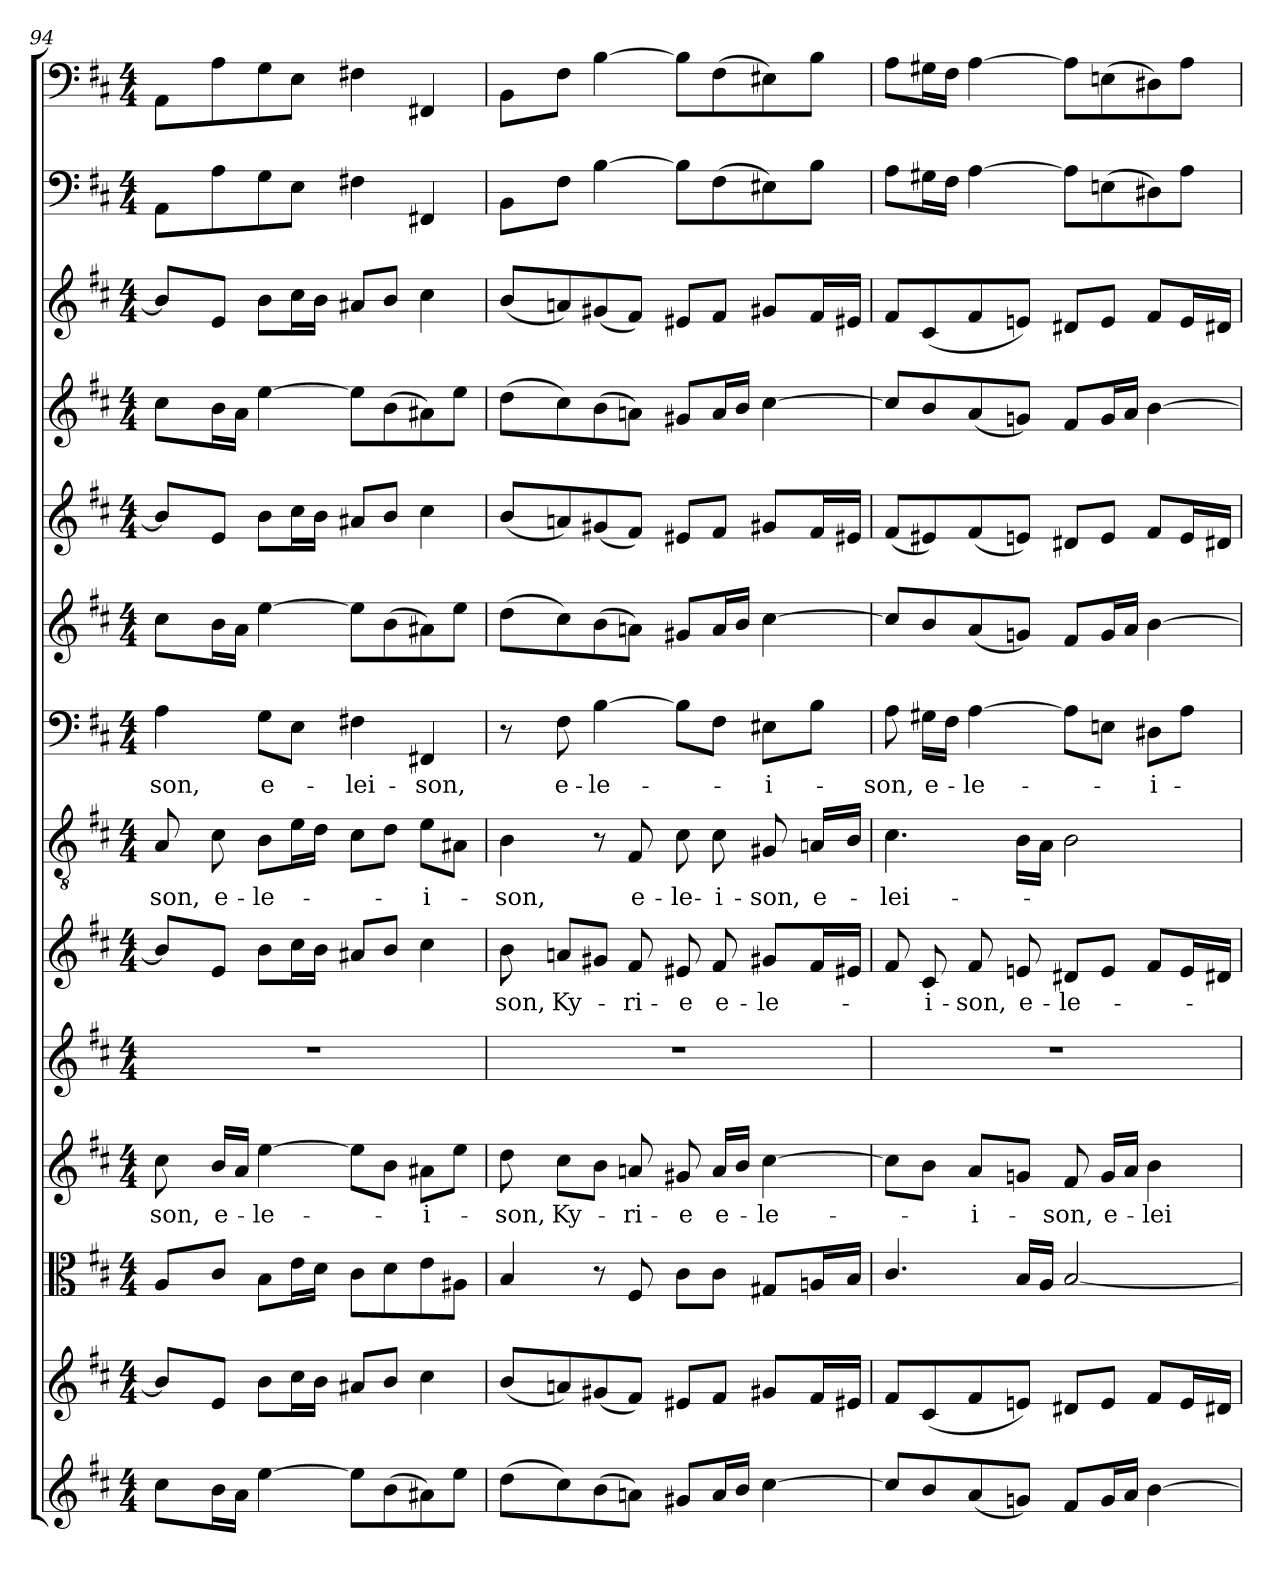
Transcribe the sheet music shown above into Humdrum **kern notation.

**kern	**kern	**kern	**kern	**text	**kern	**kern	**text	**kern	**text	**kern	**text	**kern	**kern	**kern	**kern	**kern	**kern
*part14	*part13	*part12	*part11	*part11	*part10	*part9	*part9	*part8	*part8	*part7	*part7	*part6	*part5	*part4	*part3	*part2	*part1
*staff14	*staff13	*staff12	*staff11	*staff11	*staff10	*staff9	*staff9	*staff8	*staff8	*staff7	*staff7	*staff6	*staff5	*staff4	*staff3	*staff2	*staff1
*clefG2	*clefG2	*clefC3	*clefG2	*	*clefG2	*clefG2	*	*clefGv2	*	*clefF4	*	*clefG2	*clefG2	*clefG2	*clefG2	*clefF4	*clefF4
*k[f#c#]	*k[f#c#]	*k[f#c#]	*k[f#c#]	*	*k[f#c#]	*k[f#c#]	*	*k[f#c#]	*	*k[f#c#]	*	*k[f#c#]	*k[f#c#]	*k[f#c#]	*k[f#c#]	*k[f#c#]	*k[f#c#]
*b:	*b:	*b:	*b:	*	*b:	*b:	*	*b:	*	*b:	*	*b:	*b:	*b:	*b:	*b:	*b:
*M4/4	*M4/4	*M4/4	*M4/4	*	*M4/4	*M4/4	*	*M4/4	*	*M4/4	*	*M4/4	*M4/4	*M4/4	*M4/4	*M4/4	*M4/4
=94	=94	=94	=94	=94	=94	=94	=94	=94	=94	=94	=94	=94	=94	=94	=94	=94	=94
8cc#\L	8b/L]	8A/L	8cc#\	-son,	1r	8b/L]	.	8A/	-son,	4A\	-son,	8cc#\L	8b/L]	8cc#\L	8b/L]	8AA\L	8AA\L
16b\L	8e/J	8c#/J	16b/LL	e-	.	8e/J	.	8c#\	e-	.	.	16b\L	8e/J	16b\L	8e/J	8A\	8A\
16a\JJ	.	.	16a/JJ	.	.	.	.	.	.	.	.	16a\JJ	.	16a\JJ	.	.	.
[4ee\	8b\L	8B\L	[4ee\	-le-	.	8b\L	.	8B\L	-le-	8G\L	e-	[4ee\	8b\L	[4ee\	8b\L	8G\	8G\
.	16cc#\L	16e\L	.	.	.	16cc#\L	.	16e\L	.	8E\J	.	.	16cc#\L	.	16cc#\L	8E\J	8E\J
.	16b\JJ	16d\JJ	.	.	.	16b\JJ	.	16d\JJ	.	.	.	.	16b\JJ	.	16b\JJ	.	.
8ee\L]	8a#X/L	8c#\L	8ee\L]	.	.	8a#X/L	.	8c#\L	.	4F#X\	-lei-	8ee\L]	8a#X/L	8ee\L]	8a#X/L	4F#X\	4F#X\
(8b\	8b/J	8d\	8b\J	.	.	8b/J	.	8d\J	.	.	.	(8b\	8b/J	(8b\	8b/J	.	.
8a#X\)	4cc#\	8e\	8a#X\L	-i-	.	4cc#\	.	8e\L	-i-	4FF#X/	-son,	8a#X\)	4cc#\	8a#X\)	4cc#\	4FF#X/	4FF#X/
8ee\J	.	8A#X\J	8ee\J	.	.	.	.	8A#X\J	.	.	.	8ee\J	.	8ee\J	.	.	.
=95	=95	=95	=95	=95	=95	=95	=95	=95	=95	=95	=95	=95	=95	=95	=95	=95	=95
(8dd\L	(8b/L	4B/	8dd\	-son,	1r	8b\	-son,	4B\	-son,	8r	.	(8dd\L	(8b/L	(8dd\L	(8b/L	8BB\L	8BB\L
8cc#\)	8an/)	.	8cc#\L	Ky-	.	8an/L	Ky-	.	.	8F#\	e-	8cc#\)	8an/)	8cc#\)	8an/)	8F#\J	8F#\J
(8b\	(8g#X/	8r	8b\J	.	.	8g#X/J	.	8r	.	[4B\	-le-	(8b\	(8g#X/	(8b\	(8g#X/	[4B\	[4B\
8an\J)	8f#/J)	8F#/	8an/	-ri-	.	8f#/	-ri-	8F#/	e-	.	.	8an\J)	8f#/J)	8an\J)	8f#/J)	.	.
8g#X/L	8e#X/L	8c#\L	8g#X/	-e	.	8e#X/	-e	8c#\	-le-	8B\L]	.	8g#X/L	8e#X/L	8g#X/L	8e#X/L	8B\L]	8B\L]
16a/L	8f#/J	8c#\J	16a/LL	e-	.	8f#/	e-	8c#\	-i-	8F#\J	.	16a/L	8f#/J	16a/L	8f#/J	(8F#\	(8F#\
16b/JJ	.	.	16b/JJ	.	.	.	.	.	.	.	.	16b/JJ	.	16b/JJ	.	.	.
[4cc#\	8g#X/L	8G#X/L	[4cc#\	-le-	.	8g#X/L	-le-	8G#X/	-son,	8E#X\L	-i-	[4cc#\	8g#X/L	[4cc#\	8g#X/L	8E#X\)	8E#X\)
.	16f#/L	16An/L	.	.	.	16f#/L	.	16An/LL	e-	8B\J	.	.	16f#/L	.	16f#/L	8B\J	8B\J
.	16e#X/JJ	16B/JJ	.	.	.	16e#X/JJ	.	16B/JJ	.	.	.	.	16e#X/JJ	.	16e#X/JJ	.	.
=96	=96	=96	=96	=96	=96	=96	=96	=96	=96	=96	=96	=96	=96	=96	=96	=96	=96
8cc#/L]	8f#/L	4.c#/	8cc#\L]	.	1r	8f#/	.	4.c#\	-lei-	8A\	-son,	8cc#/L]	(8f#/L	8cc#/L]	8f#/L	8A\L	8A\L
8b/	(8c#/	.	8b\J	.	.	8c#/	-i-	.	.	16G#X\LL	e-	8b/	8e#X/)	8b/	(8c#/	16G#X\L	16G#X\L
.	.	.	.	.	.	.	.	.	.	16F#\JJ	.	.	.	.	.	16F#\JJ	16F#\JJ
(8a/	8f#/	.	8a/L	-i-	.	8f#/	-son,	.	.	[4A\	-le-	(8a/	(8f#/	(8a/	8f#/	[4A\	[4A\
8gn/J)	8en/J)	16B/LL	8gn/J	.	.	8en/	e-	16B\LL	.	.	.	8gn/J)	8en/J)	8gn/J)	8en/J)	.	.
.	.	16A/JJ	.	.	.	.	.	16A\JJ	.	.	.	.	.	.	.	.	.
8f#/L	8d#X/L	[2B/	8f#/	-son,	.	8d#X/L	-le-	2B\	.	8A\L]	.	8f#/L	8d#X/L	8f#/L	8d#X/L	8A\L]	8A\L]
16g/L	8e/J	.	16g/LL	e-	.	8e/J	.	.	.	8En\J	.	16g/L	8e/J	16g/L	8e/J	(8En\	(8En\
16a/JJ	.	.	16a/JJ	.	.	.	.	.	.	.	.	16a/JJ	.	16a/JJ	.	.	.
[4b\	8f#/L	.	4b\	-lei-	.	8f#/L	.	.	.	8D#X\L	-i-	[4b\	8f#/L	[4b\	8f#/L	8D#X\)	8D#X\)
.	16e/L	.	.	.	.	16e/L	.	.	.	8A\J	.	.	16e/L	.	16e/L	8A\J	8A\J
.	16d#X/JJ	.	.	.	.	16d#X/JJ	.	.	.	.	.	.	16d#X/JJ	.	16d#X/JJ	.	.
=	=	=	=	=	=	=	=	=	=	=	=	=	=	=	=	=	=
*-	*-	*-	*-	*-	*-	*-	*-	*-	*-	*-	*-	*-	*-	*-	*-	*-	*-
